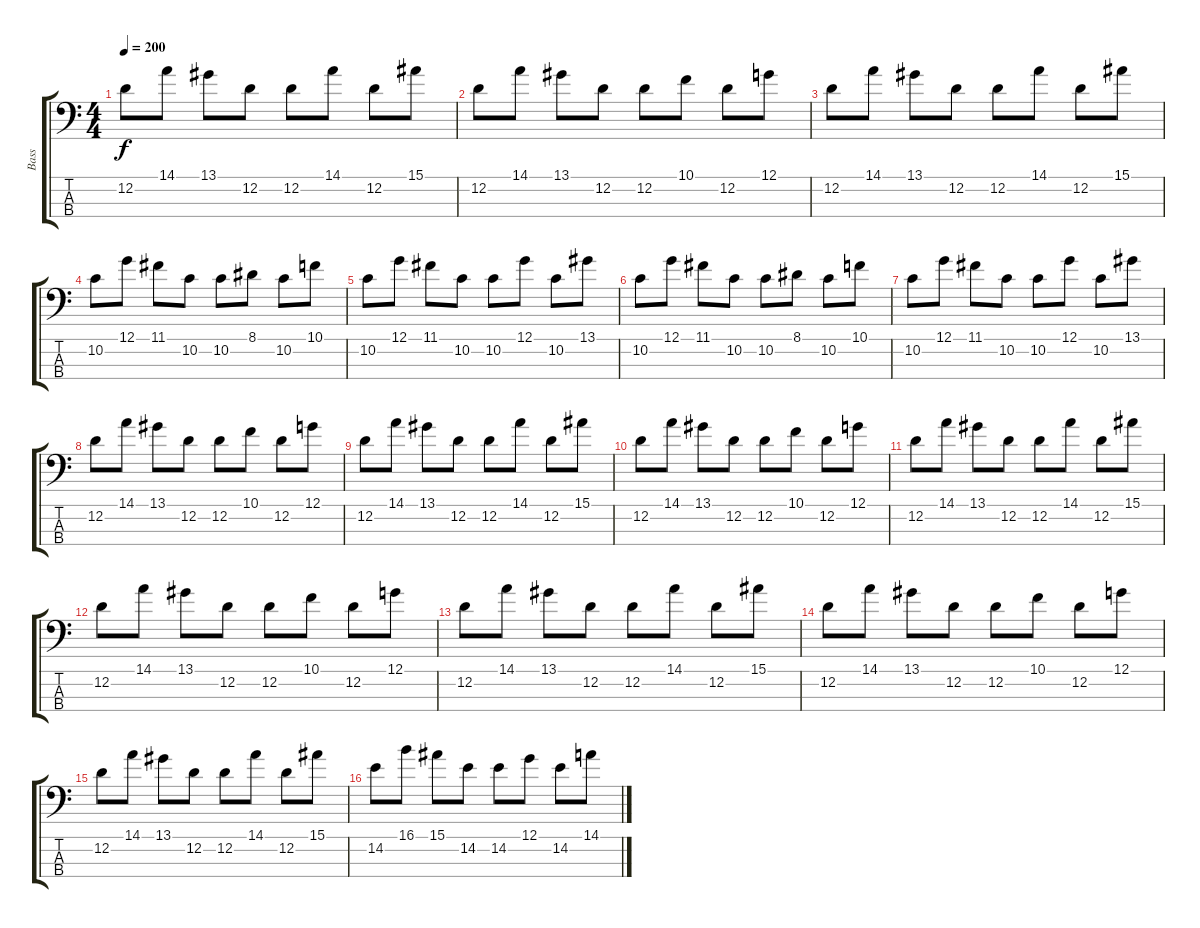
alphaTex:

\track ("Bass" "Bass") {instrument electricbassfinger}
\staff {score tabs}
\tuning (G2 D2 A1 E1) {hide}
\ts (4 4)
\tempo 200
\clef f4
\ks c
12.2.8{dy f} 14.1.8 13.1.8 12.2.8 12.2.8 14.1.8 12.2.8 15.1.8 |
12.2.8 14.1.8 13.1.8 12.2.8 12.2.8 10.1.8 12.2.8 12.1.8 |
12.2.8 14.1.8 13.1.8 12.2.8 12.2.8 14.1.8 12.2.8 15.1.8 |
10.2.8 12.1.8 11.1.8 10.2.8 10.2.8 8.1.8 10.2.8 10.1.8 |
10.2.8 12.1.8 11.1.8 10.2.8 10.2.8 12.1.8 10.2.8 13.1.8 |
10.2.8 12.1.8 11.1.8 10.2.8 10.2.8 8.1.8 10.2.8 10.1.8 |
10.2.8 12.1.8 11.1.8 10.2.8 10.2.8 12.1.8 10.2.8 13.1.8 |
12.2.8 14.1.8 13.1.8 12.2.8 12.2.8 10.1.8 12.2.8 12.1.8 |
12.2.8 14.1.8 13.1.8 12.2.8 12.2.8 14.1.8 12.2.8 15.1.8 |
12.2.8 14.1.8 13.1.8 12.2.8 12.2.8 10.1.8 12.2.8 12.1.8 |
12.2.8 14.1.8 13.1.8 12.2.8 12.2.8 14.1.8 12.2.8 15.1.8 |
12.2.8 14.1.8 13.1.8 12.2.8 12.2.8 10.1.8 12.2.8 12.1.8 |
12.2.8 14.1.8 13.1.8 12.2.8 12.2.8 14.1.8 12.2.8 15.1.8 |
12.2.8 14.1.8 13.1.8 12.2.8 12.2.8 10.1.8 12.2.8 12.1.8 |
12.2.8 14.1.8 13.1.8 12.2.8 12.2.8 14.1.8 12.2.8 15.1.8 |
14.2.8 16.1.8 15.1.8 14.2.8 14.2.8 12.1.8 14.2.8 14.1.8
